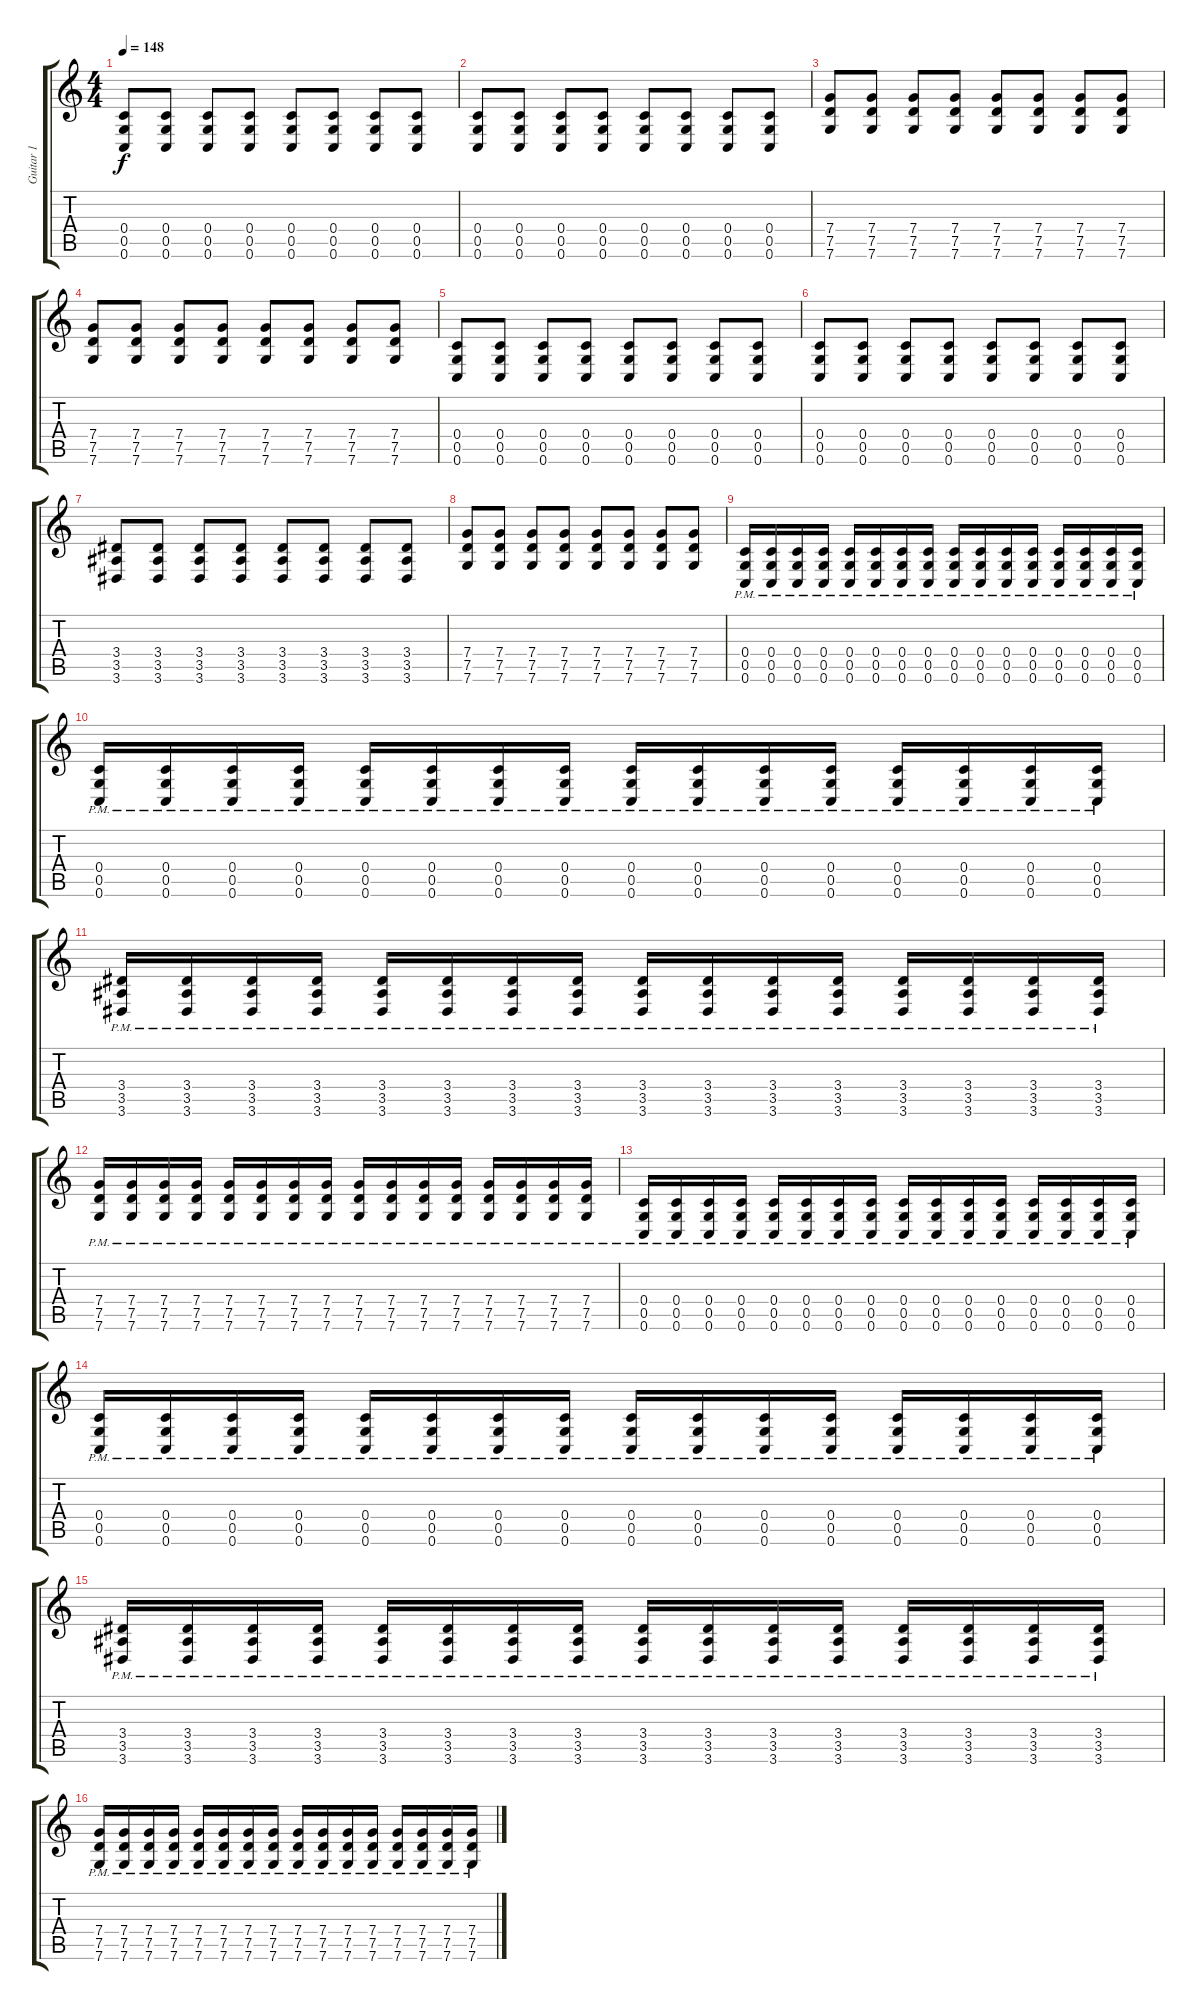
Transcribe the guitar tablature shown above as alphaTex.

\track ("Guitar 1" "Guitar 1") {instrument distortionguitar}
\staff {score tabs}
\tuning (D4 A3 F3 C3 G2 C2) {hide}
\ts (4 4)
\tempo 148
\clef g2
\ks c
(0.4 0.5 0.6).8{dy f} (0.4 0.5 0.6).8 (0.4 0.5 0.6).8 (0.4 0.5 0.6).8 (0.4 0.5 0.6).8 (0.4 0.5 0.6).8 (0.4 0.5 0.6).8 (0.4 0.5 0.6).8 |
(0.4 0.5 0.6).8 (0.4 0.5 0.6).8 (0.4 0.5 0.6).8 (0.4 0.5 0.6).8 (0.4 0.5 0.6).8 (0.4 0.5 0.6).8 (0.4 0.5 0.6).8 (0.4 0.5 0.6).8 |
(7.4 7.5 7.6).8 (7.4 7.5 7.6).8 (7.4 7.5 7.6).8 (7.4 7.5 7.6).8 (7.4 7.5 7.6).8 (7.4 7.5 7.6).8 (7.4 7.5 7.6).8 (7.4 7.5 7.6).8 |
(7.4 7.5 7.6).8 (7.4 7.5 7.6).8 (7.4 7.5 7.6).8 (7.4 7.5 7.6).8 (7.4 7.5 7.6).8 (7.4 7.5 7.6).8 (7.4 7.5 7.6).8 (7.4 7.5 7.6).8 |
(0.4 0.5 0.6).8 (0.4 0.5 0.6).8 (0.4 0.5 0.6).8 (0.4 0.5 0.6).8 (0.4 0.5 0.6).8 (0.4 0.5 0.6).8 (0.4 0.5 0.6).8 (0.4 0.5 0.6).8 |
(0.4 0.5 0.6).8 (0.4 0.5 0.6).8 (0.4 0.5 0.6).8 (0.4 0.5 0.6).8 (0.4 0.5 0.6).8 (0.4 0.5 0.6).8 (0.4 0.5 0.6).8 (0.4 0.5 0.6).8 |
(3.4 3.5 3.6).8 (3.4 3.5 3.6).8 (3.4 3.5 3.6).8 (3.4 3.5 3.6).8 (3.4 3.5 3.6).8 (3.4 3.5 3.6).8 (3.4 3.5 3.6).8 (3.4 3.5 3.6).8 |
(7.4 7.5 7.6).8 (7.4 7.5 7.6).8 (7.4 7.5 7.6).8 (7.4 7.5 7.6).8 (7.4 7.5 7.6).8 (7.4 7.5 7.6).8 (7.4 7.5 7.6).8 (7.4 7.5 7.6).8 |
(0.4{pm} 0.5{pm} 0.6{pm}).16 (0.4{pm} 0.5{pm} 0.6{pm}).16 (0.4{pm} 0.5{pm} 0.6{pm}).16 (0.4{pm} 0.5{pm} 0.6{pm}).16 (0.4{pm} 0.5{pm} 0.6{pm}).16 (0.4{pm} 0.5{pm} 0.6{pm}).16 (0.4{pm} 0.5{pm} 0.6{pm}).16 (0.4{pm} 0.5{pm} 0.6{pm}).16 (0.4{pm} 0.5{pm} 0.6{pm}).16 (0.4{pm} 0.5{pm} 0.6{pm}).16 (0.4{pm} 0.5{pm} 0.6{pm}).16 (0.4{pm} 0.5{pm} 0.6{pm}).16 (0.4{pm} 0.5{pm} 0.6{pm}).16 (0.4{pm} 0.5{pm} 0.6{pm}).16 (0.4{pm} 0.5{pm} 0.6{pm}).16 (0.4{pm} 0.5{pm} 0.6{pm}).16 |
(0.4{pm} 0.5{pm} 0.6{pm}).16 (0.4{pm} 0.5{pm} 0.6{pm}).16 (0.4{pm} 0.5{pm} 0.6{pm}).16 (0.4{pm} 0.5{pm} 0.6{pm}).16 (0.4{pm} 0.5{pm} 0.6{pm}).16 (0.4{pm} 0.5{pm} 0.6{pm}).16 (0.4{pm} 0.5{pm} 0.6{pm}).16 (0.4{pm} 0.5{pm} 0.6{pm}).16 (0.4{pm} 0.5{pm} 0.6{pm}).16 (0.4{pm} 0.5{pm} 0.6{pm}).16 (0.4{pm} 0.5{pm} 0.6{pm}).16 (0.4{pm} 0.5{pm} 0.6{pm}).16 (0.4{pm} 0.5{pm} 0.6{pm}).16 (0.4{pm} 0.5{pm} 0.6{pm}).16 (0.4{pm} 0.5{pm} 0.6{pm}).16 (0.4{pm} 0.5{pm} 0.6{pm}).16 |
(3.4{pm} 3.5{pm} 3.6{pm}).16 (3.4{pm} 3.5{pm} 3.6{pm}).16 (3.4{pm} 3.5{pm} 3.6{pm}).16 (3.4{pm} 3.5{pm} 3.6{pm}).16 (3.4{pm} 3.5{pm} 3.6{pm}).16 (3.4{pm} 3.5{pm} 3.6{pm}).16 (3.4{pm} 3.5{pm} 3.6{pm}).16 (3.4{pm} 3.5{pm} 3.6{pm}).16 (3.4{pm} 3.5{pm} 3.6{pm}).16 (3.4{pm} 3.5{pm} 3.6{pm}).16 (3.4{pm} 3.5{pm} 3.6{pm}).16 (3.4{pm} 3.5{pm} 3.6{pm}).16 (3.4{pm} 3.5{pm} 3.6{pm}).16 (3.4{pm} 3.5{pm} 3.6{pm}).16 (3.4{pm} 3.5{pm} 3.6{pm}).16 (3.4{pm} 3.5{pm} 3.6{pm}).16 |
(7.4{pm} 7.5{pm} 7.6{pm}).16 (7.4{pm} 7.5{pm} 7.6{pm}).16 (7.4{pm} 7.5{pm} 7.6{pm}).16 (7.4{pm} 7.5{pm} 7.6{pm}).16 (7.4{pm} 7.5{pm} 7.6{pm}).16 (7.4{pm} 7.5{pm} 7.6{pm}).16 (7.4{pm} 7.5{pm} 7.6{pm}).16 (7.4{pm} 7.5{pm} 7.6{pm}).16 (7.4{pm} 7.5{pm} 7.6{pm}).16 (7.4{pm} 7.5{pm} 7.6{pm}).16 (7.4{pm} 7.5{pm} 7.6{pm}).16 (7.4{pm} 7.5{pm} 7.6{pm}).16 (7.4{pm} 7.5{pm} 7.6{pm}).16 (7.4{pm} 7.5{pm} 7.6{pm}).16 (7.4{pm} 7.5{pm} 7.6{pm}).16 (7.4{pm} 7.5{pm} 7.6{pm}).16 |
(0.4{pm} 0.5{pm} 0.6{pm}).16 (0.4{pm} 0.5{pm} 0.6{pm}).16 (0.4{pm} 0.5{pm} 0.6{pm}).16 (0.4{pm} 0.5{pm} 0.6{pm}).16 (0.4{pm} 0.5{pm} 0.6{pm}).16 (0.4{pm} 0.5{pm} 0.6{pm}).16 (0.4{pm} 0.5{pm} 0.6{pm}).16 (0.4{pm} 0.5{pm} 0.6{pm}).16 (0.4{pm} 0.5{pm} 0.6{pm}).16 (0.4{pm} 0.5{pm} 0.6{pm}).16 (0.4{pm} 0.5{pm} 0.6{pm}).16 (0.4{pm} 0.5{pm} 0.6{pm}).16 (0.4{pm} 0.5{pm} 0.6{pm}).16 (0.4{pm} 0.5{pm} 0.6{pm}).16 (0.4{pm} 0.5{pm} 0.6{pm}).16 (0.4{pm} 0.5{pm} 0.6{pm}).16 |
(0.4{pm} 0.5{pm} 0.6{pm}).16 (0.4{pm} 0.5{pm} 0.6{pm}).16 (0.4{pm} 0.5{pm} 0.6{pm}).16 (0.4{pm} 0.5{pm} 0.6{pm}).16 (0.4{pm} 0.5{pm} 0.6{pm}).16 (0.4{pm} 0.5{pm} 0.6{pm}).16 (0.4{pm} 0.5{pm} 0.6{pm}).16 (0.4{pm} 0.5{pm} 0.6{pm}).16 (0.4{pm} 0.5{pm} 0.6{pm}).16 (0.4{pm} 0.5{pm} 0.6{pm}).16 (0.4{pm} 0.5{pm} 0.6{pm}).16 (0.4{pm} 0.5{pm} 0.6{pm}).16 (0.4{pm} 0.5{pm} 0.6{pm}).16 (0.4{pm} 0.5{pm} 0.6{pm}).16 (0.4{pm} 0.5{pm} 0.6{pm}).16 (0.4{pm} 0.5{pm} 0.6{pm}).16 |
(3.4{pm} 3.5{pm} 3.6{pm}).16 (3.4{pm} 3.5{pm} 3.6{pm}).16 (3.4{pm} 3.5{pm} 3.6{pm}).16 (3.4{pm} 3.5{pm} 3.6{pm}).16 (3.4{pm} 3.5{pm} 3.6{pm}).16 (3.4{pm} 3.5{pm} 3.6{pm}).16 (3.4{pm} 3.5{pm} 3.6{pm}).16 (3.4{pm} 3.5{pm} 3.6{pm}).16 (3.4{pm} 3.5{pm} 3.6{pm}).16 (3.4{pm} 3.5{pm} 3.6{pm}).16 (3.4{pm} 3.5{pm} 3.6{pm}).16 (3.4{pm} 3.5{pm} 3.6{pm}).16 (3.4{pm} 3.5{pm} 3.6{pm}).16 (3.4{pm} 3.5{pm} 3.6{pm}).16 (3.4{pm} 3.5{pm} 3.6{pm}).16 (3.4{pm} 3.5{pm} 3.6{pm}).16 |
(7.4{pm} 7.5{pm} 7.6{pm}).16 (7.4{pm} 7.5{pm} 7.6{pm}).16 (7.4{pm} 7.5{pm} 7.6{pm}).16 (7.4{pm} 7.5{pm} 7.6{pm}).16 (7.4{pm} 7.5{pm} 7.6{pm}).16 (7.4{pm} 7.5{pm} 7.6{pm}).16 (7.4{pm} 7.5{pm} 7.6{pm}).16 (7.4{pm} 7.5{pm} 7.6{pm}).16 (7.4{pm} 7.5{pm} 7.6{pm}).16 (7.4{pm} 7.5{pm} 7.6{pm}).16 (7.4{pm} 7.5{pm} 7.6{pm}).16 (7.4{pm} 7.5{pm} 7.6{pm}).16 (7.4{pm} 7.5{pm} 7.6{pm}).16 (7.4{pm} 7.5{pm} 7.6{pm}).16 (7.4{pm} 7.5{pm} 7.6{pm}).16 (7.4{pm} 7.5{pm} 7.6{pm}).16
